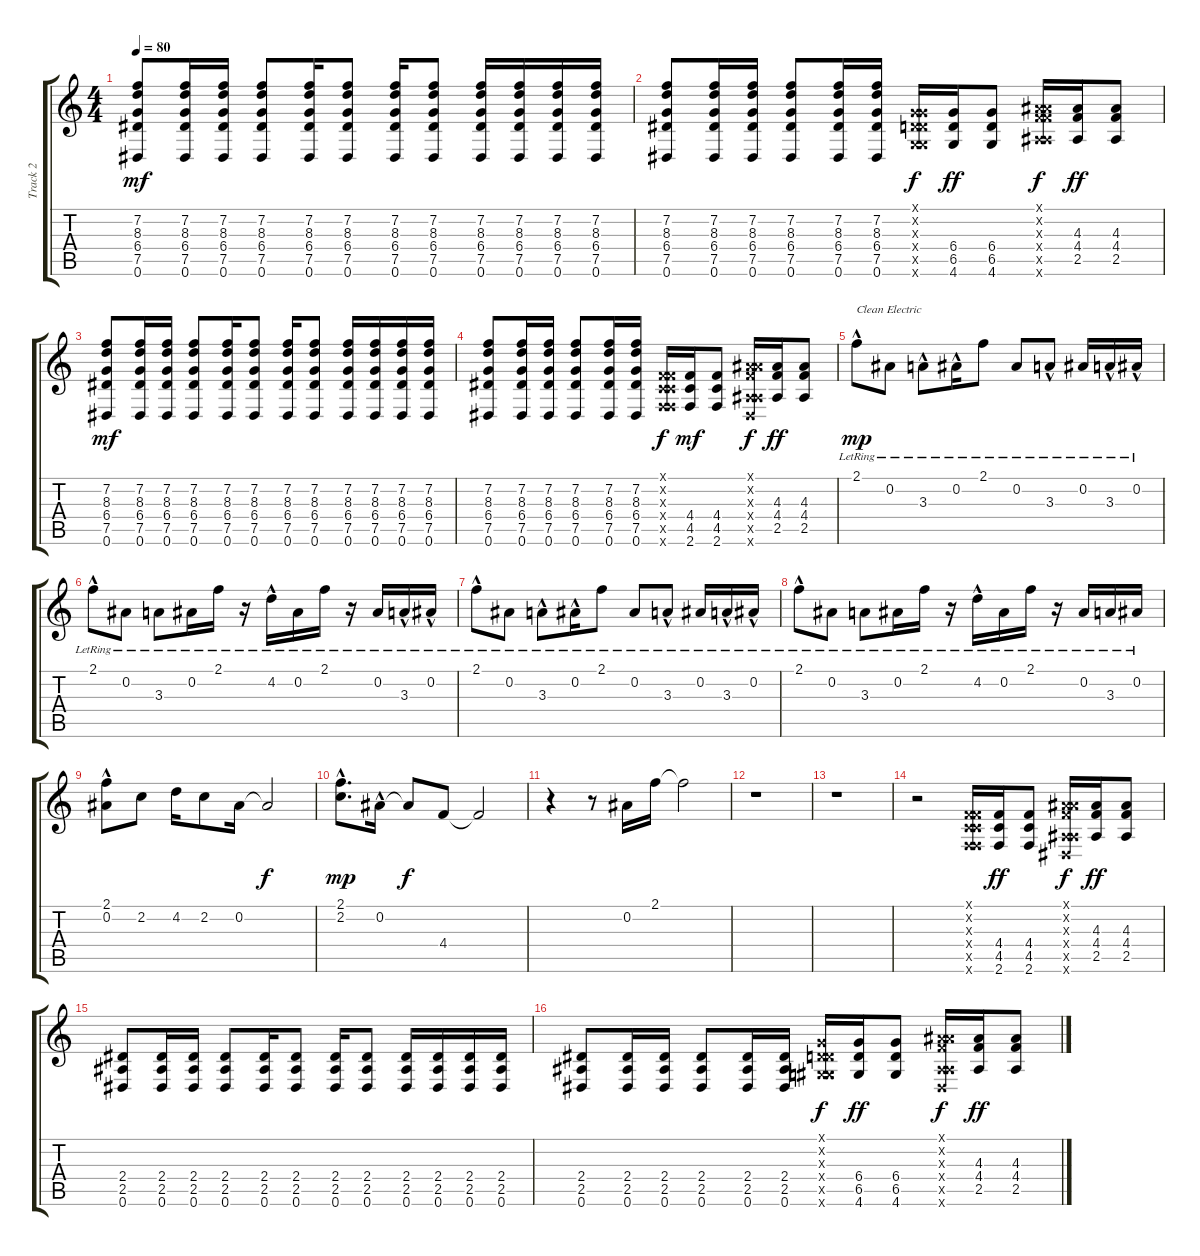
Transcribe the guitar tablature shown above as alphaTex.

\track ("Track 2" "Track 2") {instrument distortionguitar}
\staff {score tabs}
\tuning (Eb4 Bb3 Gb3 Db3 Ab2 Eb2) {hide}
\ts (4 4)
\tempo 80
\clef g2
\ks c
(7.2 8.3 6.4 7.5 0.6).8{dy mf instrument distortionguitar} (7.2 8.3 6.4 7.5 0.6).16 (7.2 8.3 6.4 7.5 0.6).16 (7.2 8.3 6.4 7.5 0.6).8 (7.2 8.3 6.4 7.5 0.6).16 (7.2 8.3 6.4 7.5 0.6).8 (7.2 8.3 6.4 7.5 0.6).16 (7.2 8.3 6.4 7.5 0.6).8 (7.2 8.3 6.4 7.5 0.6).16 (7.2 8.3 6.4 7.5 0.6).16 (7.2 8.3 6.4 7.5 0.6).16 (7.2 8.3 6.4 7.5 0.6).16 |
(7.2 8.3 6.4 7.5 0.6).8 (7.2 8.3 6.4 7.5 0.6).16 (7.2 8.3 6.4 7.5 0.6).16 (7.2 8.3 6.4 7.5 0.6).8 (7.2 8.3 6.4 7.5 0.6).16 (7.2 8.3 6.4 7.5 0.6).16 (-20.1{x} -8.2{x} 1.3{x} 6.4{x} 6.5{x} 4.6{x}).16{dy f} (6.4 6.5 4.6).16{dy ff} (6.4 6.5 4.6).8 (-17.1{x} 0.2{x} 4.3{x} 4.4{x} 2.5{x} 14.6{x}).16{dy f} (4.3 4.4 2.5).16{dy ff} (4.3 4.4 2.5).8 |
(7.2 8.3 6.4 7.5 0.6).8{dy mf} (7.2 8.3 6.4 7.5 0.6).16 (7.2 8.3 6.4 7.5 0.6).16 (7.2 8.3 6.4 7.5 0.6).8 (7.2 8.3 6.4 7.5 0.6).16 (7.2 8.3 6.4 7.5 0.6).8 (7.2 8.3 6.4 7.5 0.6).16 (7.2 8.3 6.4 7.5 0.6).8 (7.2 8.3 6.4 7.5 0.6).16 (7.2 8.3 6.4 7.5 0.6).16 (7.2 8.3 6.4 7.5 0.6).16 (7.2 8.3 6.4 7.5 0.6).16 |
(7.2 8.3 6.4 7.5 0.6).8 (7.2 8.3 6.4 7.5 0.6).16 (7.2 8.3 6.4 7.5 0.6).16 (7.2 8.3 6.4 7.5 0.6).8 (7.2 8.3 6.4 7.5 0.6).16 (7.2 8.3 6.4 7.5 0.6).16 (-22.1{x} -10.2{x} -1.3{x} 4.4{x} 4.5{x} 2.6{x}).16{dy f} (4.4 4.5 2.6).16{dy mf} (4.4 4.5 2.6).8 (-17.1{x} 0.2{x} 4.3{x} 4.4{x} 2.5{x} 0.6{x}).16{dy f} (4.3 4.4 2.5).16{dy ff} (4.3 4.4 2.5).8 |
2.1{hac lr}.8{txt "Clean Electric" dy mp instrument electricguitarclean} 0.2{lr}.8 3.3{hac lr}.8 0.2{hac lr}.16 2.1{lr}.8 0.2{lr}.8 3.3{hac lr}.8 0.2{lr}.16 3.3{hac lr}.16 0.2{hac lr}.16 |
2.1{hac lr}.8 0.2{lr}.8 3.3{lr}.8 0.2{lr}.16 2.1{lr}.16 r.16 4.2{hac lr}.16 0.2{lr}.16 2.1{lr}.16 r.16 0.2{lr}.16 3.3{hac lr}.16 0.2{hac lr}.16 |
2.1{hac lr}.8 0.2{lr}.8 3.3{hac lr}.8 0.2{hac lr}.16 2.1{lr}.8 0.2{lr}.8 3.3{hac lr}.8 0.2{lr}.16 3.3{hac lr}.16 0.2{hac lr}.16 |
2.1{hac lr}.8 0.2{lr}.8 3.3{lr}.8 0.2{lr}.16 2.1{lr}.16 r.16 4.2{hac lr}.16 0.2{lr}.16 2.1{lr}.16 r.16 0.2{lr}.16 3.3{lr}.16 0.2{lr}.16 |
(2.1{hac} 0.2).8 2.2.8 4.2.16 2.2.8 0.2.16 0.2{t}.2{dy f} |
(2.1{hac} 2.2{hac}).8{d dy mp} 0.2{hac}.16 0.2{t}.8{dy f} 4.4.8 4.4{t}.2 |
r.4 r.8 0.2.16 2.1.16 2.1{t}.2 |
r.1 |
r.1 |
r.2 (-22.1{x} -10.2{x} -1.3{x} 4.4{x} 4.5{x} 2.6{x}).16{instrument distortionguitar} (4.4 4.5 2.6).16{dy ff} (4.4 4.5 2.6).8 (-17.1{x} 0.2{x} 4.3{x} 4.4{x} 2.5{x} 0.6{x}).16{dy f} (4.3 4.4 2.5).16{dy ff} (4.3 4.4 2.5).8 |
(2.4 2.5 0.6).8 (2.4 2.5 0.6).16 (2.4 2.5 0.6).16 (2.4 2.5 0.6).8 (2.4 2.5 0.6).16 (2.4 2.5 0.6).8 (2.4 2.5 0.6).16 (2.4 2.5 0.6).8 (2.4 2.5 0.6).16 (2.4 2.5 0.6).16 (2.4 2.5 0.6).16 (2.4 2.5 0.6).16 |
(2.4 2.5 0.6).8 (2.4 2.5 0.6).16 (2.4 2.5 0.6).16 (2.4 2.5 0.6).8 (2.4 2.5 0.6).16 (2.4 2.5 0.6).16 (-20.1{x} -8.2{x} 1.3{x} 1.4{x} 0.5{x} 4.6{x}).16{dy f} (6.4 6.5 4.6).16{dy ff} (6.4 6.5 4.6).8 (-17.1{x} 0.2{x} 4.3{x} 4.4{x} 2.5{x} 0.6{x}).16{dy f} (4.3 4.4 2.5).16{dy ff} (4.3 4.4 2.5).8
